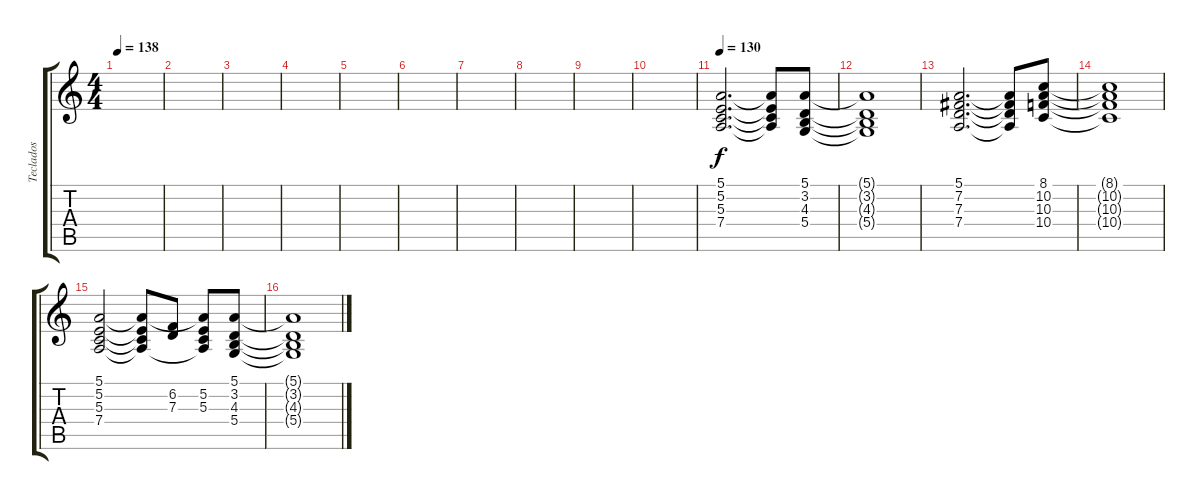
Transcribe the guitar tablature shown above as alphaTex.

\track ("Teclados" "Teclados") {instrument stringensemble1}
\staff {score tabs}
\tuning (E4 B3 G3 D3 A2 E2) {hide}
\ts (4 4)
\tempo 138
\clef g2
\ks c
|
|
|
|
|
|
|
|
|
|
\tempo 130
(5.1 5.2 5.3 7.4).2{d} (5.1{t} 5.2{t} 5.3{t} 7.4{t}).8 (5.1 3.2 4.3 5.4).8 |
(5.1{t} 3.2{t} 4.3{t} 5.4{t}).1 |
(5.1 7.2 7.3 7.4).2{d} (5.1{t} 7.2{t} 7.3{t} 7.4{t}).8 (8.1 10.2 10.3 10.4).8 |
(8.1{t} 10.2{t} 10.3{t} 10.4{t}).1 |
(5.1 5.2 5.3 7.4).2 (5.1{t} 5.2{t} 5.3{t} 7.4{t}).8 (6.2 7.3).8 (5.1{t} 5.2 5.3 7.4{t}).8 (5.1 3.2 4.3 5.4).8 |
(5.1{t} 3.2{t} 4.3{t} 5.4{t}).1
